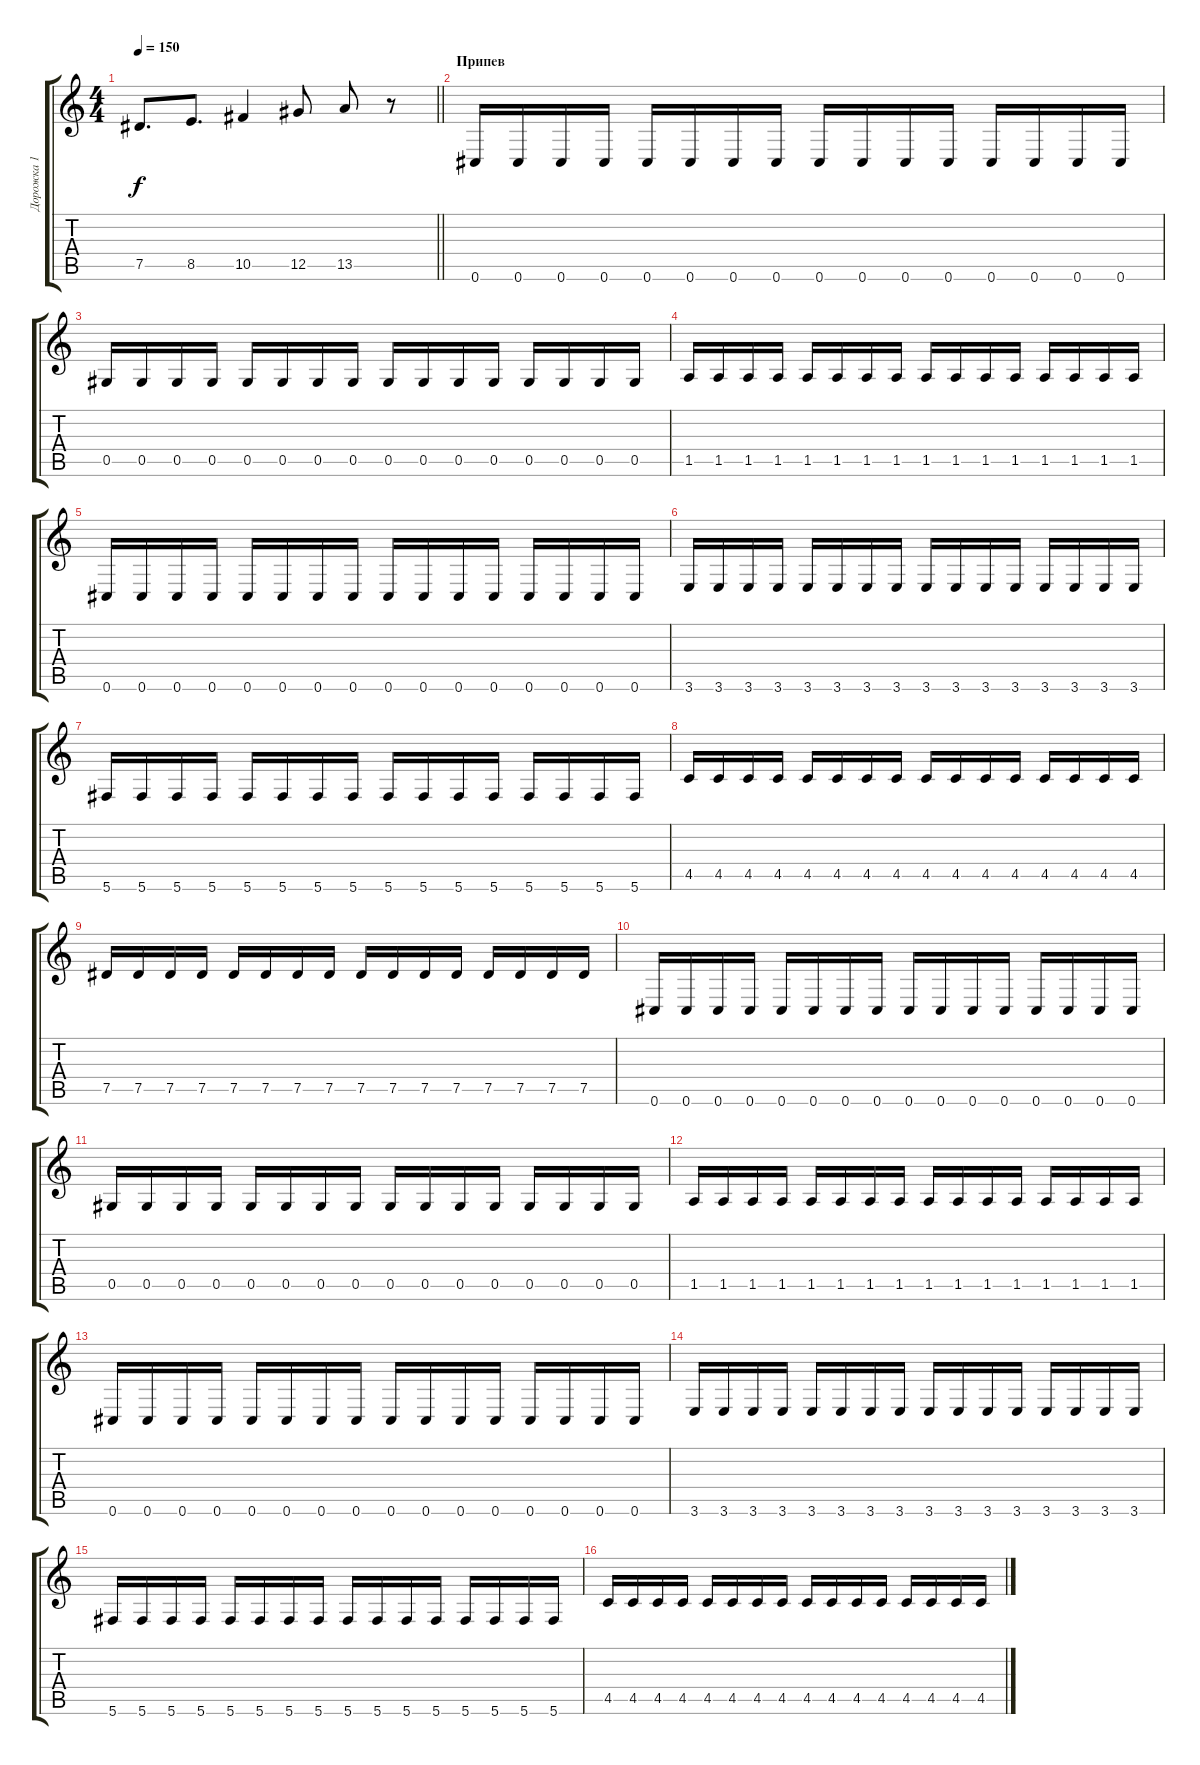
\track ("Дорожка 1" "Дорожка 1") {instrument overdrivenguitar}
\staff {score tabs}
\tuning (Eb4 Bb3 Gb3 Db3 Ab2 Db2) {hide}
\ts (4 4)
\tempo 150
\clef g2
\barLineRight lightlight
\ks c
7.5.8{d dy f} 8.5.8{d} 10.5.4 12.5.8 13.5.8 r.8 |
\section ("" "Припев")
0.6.16 0.6.16 0.6.16 0.6.16 0.6.16 0.6.16 0.6.16 0.6.16 0.6.16 0.6.16 0.6.16 0.6.16 0.6.16 0.6.16 0.6.16 0.6.16 |
0.5.16 0.5.16 0.5.16 0.5.16 0.5.16 0.5.16 0.5.16 0.5.16 0.5.16 0.5.16 0.5.16 0.5.16 0.5.16 0.5.16 0.5.16 0.5.16 |
1.5.16 1.5.16 1.5.16 1.5.16 1.5.16 1.5.16 1.5.16 1.5.16 1.5.16 1.5.16 1.5.16 1.5.16 1.5.16 1.5.16 1.5.16 1.5.16 |
0.6.16 0.6.16 0.6.16 0.6.16 0.6.16 0.6.16 0.6.16 0.6.16 0.6.16 0.6.16 0.6.16 0.6.16 0.6.16 0.6.16 0.6.16 0.6.16 |
3.6.16 3.6.16 3.6.16 3.6.16 3.6.16 3.6.16 3.6.16 3.6.16 3.6.16 3.6.16 3.6.16 3.6.16 3.6.16 3.6.16 3.6.16 3.6.16 |
5.6.16 5.6.16 5.6.16 5.6.16 5.6.16 5.6.16 5.6.16 5.6.16 5.6.16 5.6.16 5.6.16 5.6.16 5.6.16 5.6.16 5.6.16 5.6.16 |
4.5.16 4.5.16 4.5.16 4.5.16 4.5.16 4.5.16 4.5.16 4.5.16 4.5.16 4.5.16 4.5.16 4.5.16 4.5.16 4.5.16 4.5.16 4.5.16 |
7.5.16 7.5.16 7.5.16 7.5.16 7.5.16 7.5.16 7.5.16 7.5.16 7.5.16 7.5.16 7.5.16 7.5.16 7.5.16 7.5.16 7.5.16 7.5.16 |
0.6.16 0.6.16 0.6.16 0.6.16 0.6.16 0.6.16 0.6.16 0.6.16 0.6.16 0.6.16 0.6.16 0.6.16 0.6.16 0.6.16 0.6.16 0.6.16 |
0.5.16 0.5.16 0.5.16 0.5.16 0.5.16 0.5.16 0.5.16 0.5.16 0.5.16 0.5.16 0.5.16 0.5.16 0.5.16 0.5.16 0.5.16 0.5.16 |
1.5.16 1.5.16 1.5.16 1.5.16 1.5.16 1.5.16 1.5.16 1.5.16 1.5.16 1.5.16 1.5.16 1.5.16 1.5.16 1.5.16 1.5.16 1.5.16 |
0.6.16 0.6.16 0.6.16 0.6.16 0.6.16 0.6.16 0.6.16 0.6.16 0.6.16 0.6.16 0.6.16 0.6.16 0.6.16 0.6.16 0.6.16 0.6.16 |
3.6.16 3.6.16 3.6.16 3.6.16 3.6.16 3.6.16 3.6.16 3.6.16 3.6.16 3.6.16 3.6.16 3.6.16 3.6.16 3.6.16 3.6.16 3.6.16 |
5.6.16 5.6.16 5.6.16 5.6.16 5.6.16 5.6.16 5.6.16 5.6.16 5.6.16 5.6.16 5.6.16 5.6.16 5.6.16 5.6.16 5.6.16 5.6.16 |
4.5.16 4.5.16 4.5.16 4.5.16 4.5.16 4.5.16 4.5.16 4.5.16 4.5.16 4.5.16 4.5.16 4.5.16 4.5.16 4.5.16 4.5.16 4.5.16
